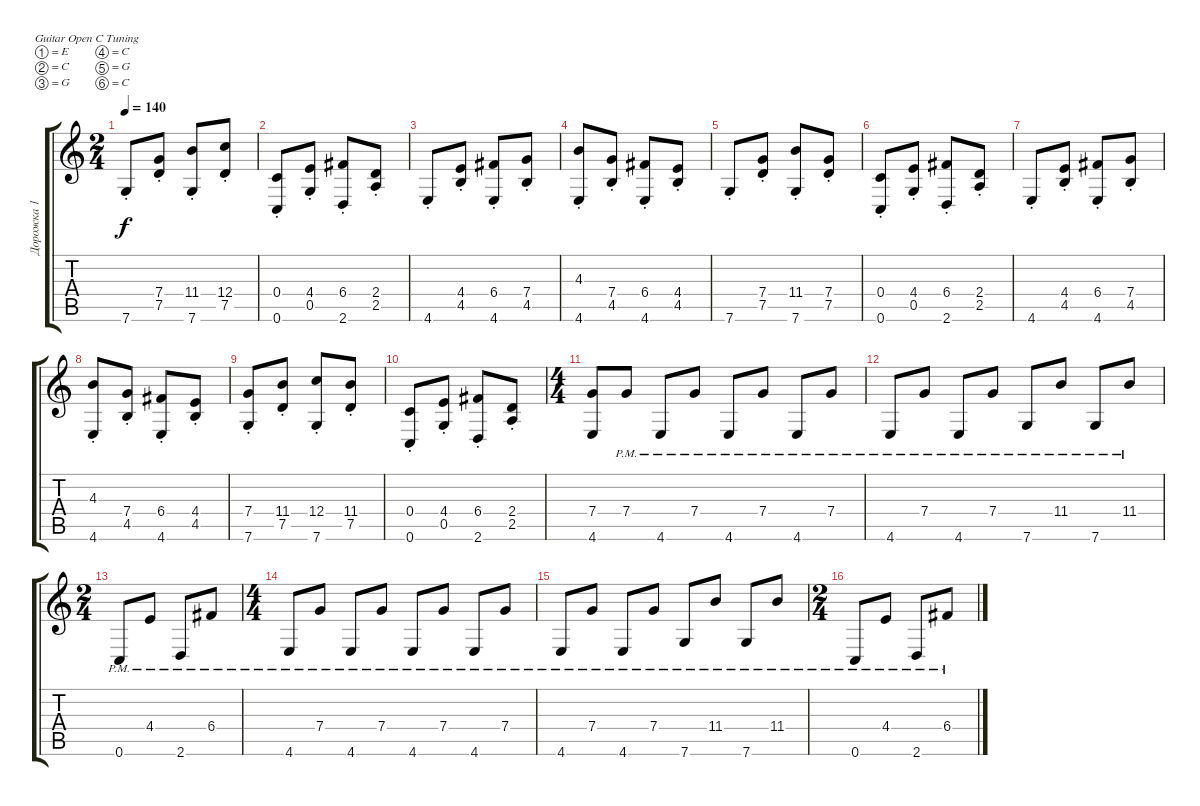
\defaultSystemsLayout 4
\bracketExtendMode groupsimilarinstruments
\useSystemSignSeparator
\otherSystemsTrackNameOrientation horizontal
\chordDiagramsInScore
\track ("Дорожка 1" "Дорожка 1") {instrument acousticguitarsteel}
\staff {score tabs}
\tuning (E4 C4 G3 C3 G2 C2)
\ts (2 4)
\tempo 140
\clef g2
\scale
0.968316
\ks c
7.6{st}.8{dy f beam Up} (7.4{st} 7.5{st}).8{beam Up} (11.4{st} 7.6{st}).8{beam Up} (12.4{st} 7.5{st}).8{beam Up} |
\scale
0.968316 (0.4{st} 0.6{st}).8{beam Up} (4.4{st} 0.5{st}).8{beam Up} (6.4{st acc #} 2.6{st}).8{beam Up} (2.4{st} 2.5{st}).8{beam Up} |
\scale
1.06337 4.6{st}.8{beam Up} (4.4{st} 4.5{st}).8{beam Up} (6.4{st acc #} 4.6{st}).8{beam Up} (7.4{st} 4.5{st}).8{beam Up} |
\scale
0.968316 (4.3{st} 4.6{st}).8{beam Up} (7.4{st} 4.5{st}).8{beam Up} (6.4{st acc #} 4.6{st}).8{beam Up} (4.4{st} 4.5{st}).8{beam Up} |
\scale
0.968316 7.6{st}.8{beam Up} (7.4{st} 7.5{st}).8{beam Up} (11.4{st} 7.6{st}).8{beam Up} (7.4{st} 7.5{st}).8{beam Up} |
\scale
1.06337 (0.4{st} 0.6{st}).8{beam Up} (4.4{st} 0.5{st}).8{beam Up} (6.4{st acc #} 2.6{st}).8{beam Up} (2.4{st} 2.5{st}).8{beam Up} |
\scale
0.968316 4.6{st}.8{beam Up} (4.4{st} 4.5{st}).8{beam Up} (6.4{st acc #} 4.6{st}).8{beam Up} (7.4{st} 4.5{st}).8{beam Up} |
\scale
0.968316 (4.3{st} 4.6{st}).8{beam Up} (7.4{st} 4.5{st}).8{beam Up} (6.4{st acc #} 4.6{st}).8{beam Up} (4.4{st} 4.5{st}).8{beam Up} |
\scale
1.04453 (7.4 7.6{st}).8{beam Up} (11.4{st} 7.5{st}).8{beam Up} (12.4{st} 7.6{st}).8{beam Up} (11.4 7.5{st}).8{beam Up} |
\scale
0.949474 (0.4{st} 0.6{st}).8{beam Up} (4.4{st} 0.5{st}).8{beam Up} (6.4{st acc #} 2.6{st}).8{beam Up} (2.4{st} 2.5{st}).8{beam Up} |
\ts (4 4)
\beaming (8 2 2 2 2)
\scale
1.006 (7.4 4.6).8{beam Up} 7.4{pm}.8{beam Up} 4.6{pm}.8{beam Up} 7.4{pm}.8{beam Up} 4.6{pm}.8{beam Up} 7.4{pm}.8{beam Up} 4.6{pm}.8{beam Up} 7.4{pm}.8{beam Up} |
\scale
1.02568 4.6{pm}.8{beam Up} 7.4{pm}.8{beam Up} 4.6{pm}.8{beam Up} 7.4{pm}.8{beam Up} 7.6{pm}.8{beam Up} 11.4{pm}.8{beam Up} 7.6{pm}.8{beam Up} 11.4{pm}.8{beam Up} |
\ts (2 4)
\beaming (8 2 2 2 2)
\scale
0.987158 0.6{pm}.8{beam Up} 4.4{pm}.8{beam Up} 2.6{pm}.8{beam Up} 6.4{pm acc #}.8{beam Up} |
\ts (4 4)
\beaming (8 2 2 2 2)
\scale
0.987158 4.6{pm}.8{beam Up} 7.4{pm}.8{beam Up} 4.6{pm}.8{beam Up} 7.4{pm}.8{beam Up} 4.6{pm}.8{beam Up} 7.4{pm}.8{beam Up} 4.6{pm}.8{beam Up} 7.4{pm}.8{beam Up} |
\scale
1.02568 4.6{pm}.8{beam Up} 7.4{pm}.8{beam Up} 4.6{pm}.8{beam Up} 7.4{pm}.8{beam Up} 7.6{pm}.8{beam Up} 11.4{pm}.8{beam Up} 7.6{pm}.8{beam Up} 11.4{pm}.8{beam Up} |
\ts (2 4)
\beaming (8 2 2 2 2)
\scale
0.987158 0.6{pm}.8{beam Up} 4.4{pm}.8{beam Up} 2.6{pm}.8{beam Up} 6.4{pm acc #}.8{beam Up}
